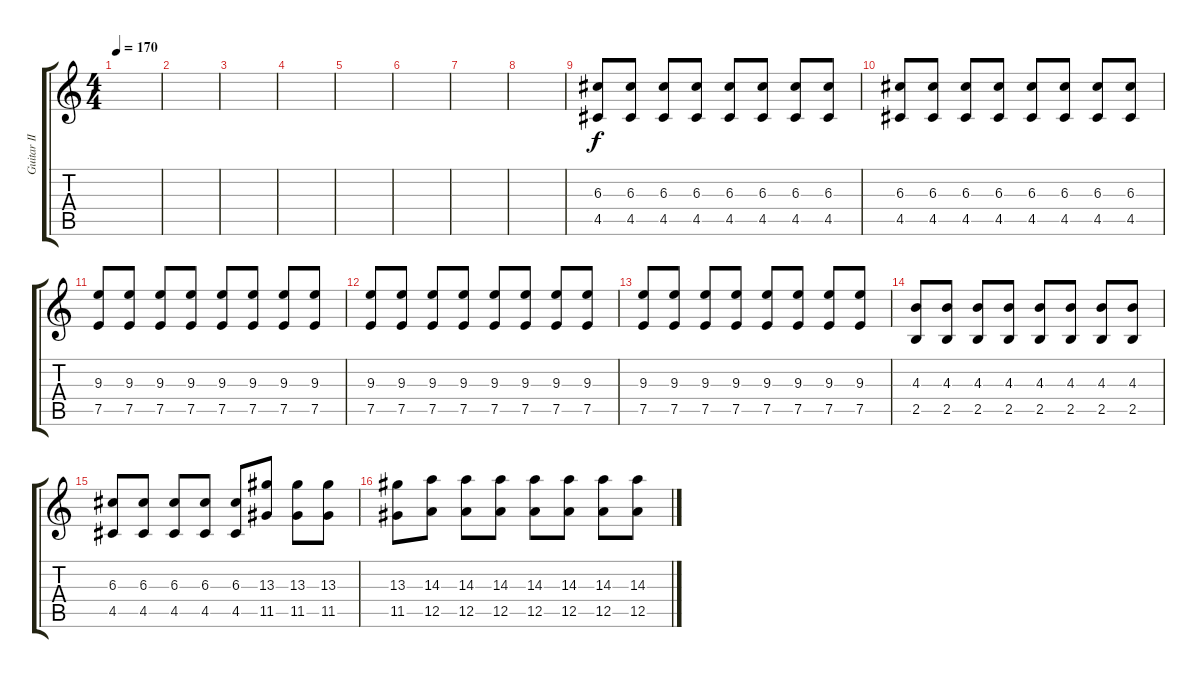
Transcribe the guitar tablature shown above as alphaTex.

\track ("Guitar II" "Guitar II") {instrument overdrivenguitar}
\staff {score tabs}
\tuning (E4 B3 G3 D3 A2 D2) {hide}
\ts (4 4)
\tempo 170
\clef g2
\ks c
|
|
|
|
|
|
|
|
(6.3 4.5).8 (6.3 4.5).8 (6.3 4.5).8 (6.3 4.5).8 (6.3 4.5).8 (6.3 4.5).8 (6.3 4.5).8 (6.3 4.5).8 |
(6.3 4.5).8 (6.3 4.5).8 (6.3 4.5).8 (6.3 4.5).8 (6.3 4.5).8 (6.3 4.5).8 (6.3 4.5).8 (6.3 4.5).8 |
(9.3 7.5).8 (9.3 7.5).8 (9.3 7.5).8 (9.3 7.5).8 (9.3 7.5).8 (9.3 7.5).8 (9.3 7.5).8 (9.3 7.5).8 |
(9.3 7.5).8 (9.3 7.5).8 (9.3 7.5).8 (9.3 7.5).8 (9.3 7.5).8 (9.3 7.5).8 (9.3 7.5).8 (9.3 7.5).8 |
(9.3 7.5).8 (9.3 7.5).8 (9.3 7.5).8 (9.3 7.5).8 (9.3 7.5).8 (9.3 7.5).8 (9.3 7.5).8 (9.3 7.5).8 |
(4.3 2.5).8 (4.3 2.5).8 (4.3 2.5).8 (4.3 2.5).8 (4.3 2.5).8 (4.3 2.5).8 (4.3 2.5).8 (4.3 2.5).8 |
(6.3 4.5).8 (6.3 4.5).8 (6.3 4.5).8 (6.3 4.5).8 (6.3 4.5).8 (13.3 11.5).8 (13.3 11.5).8 (13.3 11.5).8 |
(13.3 11.5).8 (14.3 12.5).8 (14.3 12.5).8 (14.3 12.5).8 (14.3 12.5).8 (14.3 12.5).8 (14.3 12.5).8 (14.3 12.5).8
